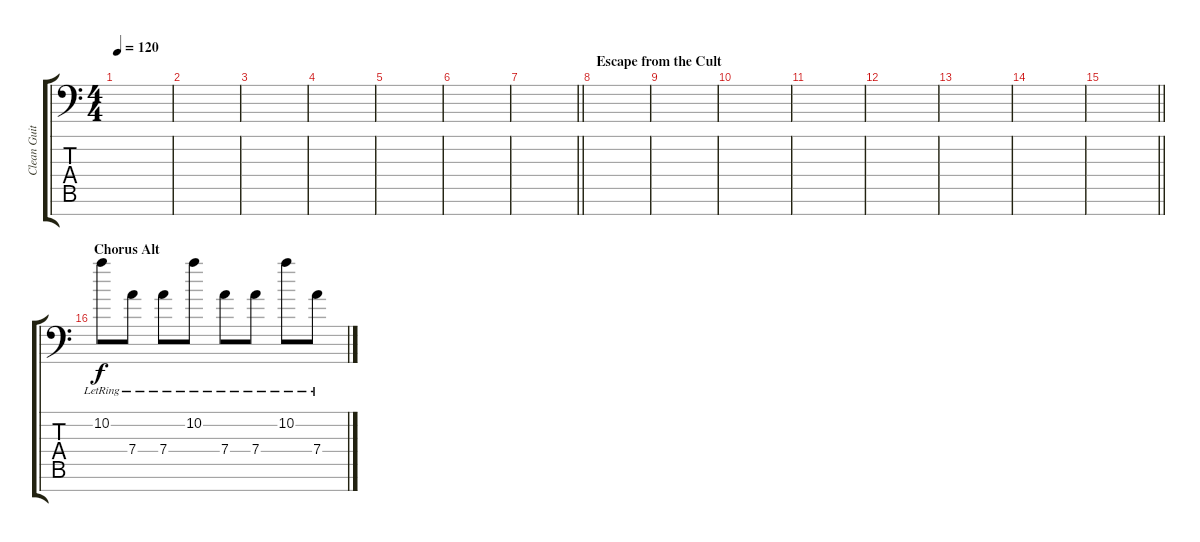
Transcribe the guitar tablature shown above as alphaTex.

\track ("Clean Guitar L + R" "Clean Guit") {instrument electricguitarclean}
\staff {score tabs}
\tuning (E4 B3 G3 D3 A2 E2 A1) {hide}
\ts (4 4)
\tempo 120
\clef f4
\ks c
|
|
|
|
|
|
\barLineRight lightlight
|
\section ("" "Escape from the Cult")
|
|
|
|
|
|
|
\barLineRight lightlight
|
\section ("" "Chorus Alt")
10.2{lr}.8 7.4{lr}.8 7.4{lr}.8 10.2{lr}.8 7.4{lr}.8 7.4{lr}.8 10.2{lr}.8 7.4{lr}.8
